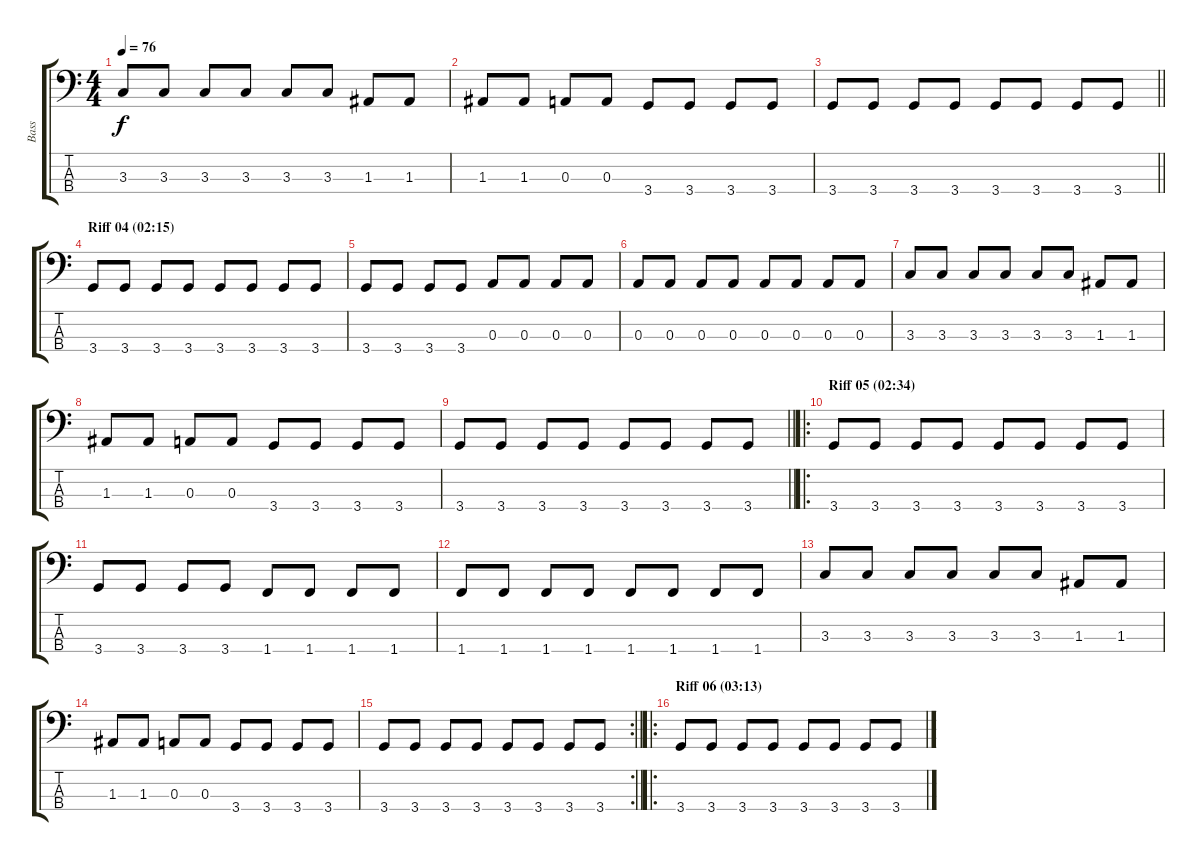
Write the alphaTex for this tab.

\track ("Bass" "Bass") {instrument electricbasspick}
\staff {score tabs}
\tuning (G2 D2 A1 E1) {hide}
\ts (4 4)
\tempo 76
\clef f4
\ks c
3.3.8{dy f} 3.3.8 3.3.8 3.3.8 3.3.8 3.3.8 1.3.8 1.3.8 |
1.3.8 1.3.8 0.3.8 0.3.8 3.4.8 3.4.8 3.4.8 3.4.8 |
\barLineRight lightlight
3.4.8 3.4.8 3.4.8 3.4.8 3.4.8 3.4.8 3.4.8 3.4.8 |
\section ("" "Riff 04 (02:15)")
3.4.8 3.4.8 3.4.8 3.4.8 3.4.8 3.4.8 3.4.8 3.4.8 |
3.4.8 3.4.8 3.4.8 3.4.8 0.3.8 0.3.8 0.3.8 0.3.8 |
0.3.8 0.3.8 0.3.8 0.3.8 0.3.8 0.3.8 0.3.8 0.3.8 |
3.3.8 3.3.8 3.3.8 3.3.8 3.3.8 3.3.8 1.3.8 1.3.8 |
1.3.8 1.3.8 0.3.8 0.3.8 3.4.8 3.4.8 3.4.8 3.4.8 |
\barLineRight lightlight
3.4.8 3.4.8 3.4.8 3.4.8 3.4.8 3.4.8 3.4.8 3.4.8 |
\ro
\section ("" "Riff 05 (02:34)")
3.4.8 3.4.8 3.4.8 3.4.8 3.4.8 3.4.8 3.4.8 3.4.8 |
3.4.8 3.4.8 3.4.8 3.4.8 1.4.8 1.4.8 1.4.8 1.4.8 |
1.4.8 1.4.8 1.4.8 1.4.8 1.4.8 1.4.8 1.4.8 1.4.8 |
3.3.8 3.3.8 3.3.8 3.3.8 3.3.8 3.3.8 1.3.8 1.3.8 |
1.3.8 1.3.8 0.3.8 0.3.8 3.4.8 3.4.8 3.4.8 3.4.8 |
\rc 2
\barLineRight lightlight
3.4.8 3.4.8 3.4.8 3.4.8 3.4.8 3.4.8 3.4.8 3.4.8 |
\ro
\section ("" "Riff 06 (03:13)")
3.4.8 3.4.8 3.4.8 3.4.8 3.4.8 3.4.8 3.4.8 3.4.8
